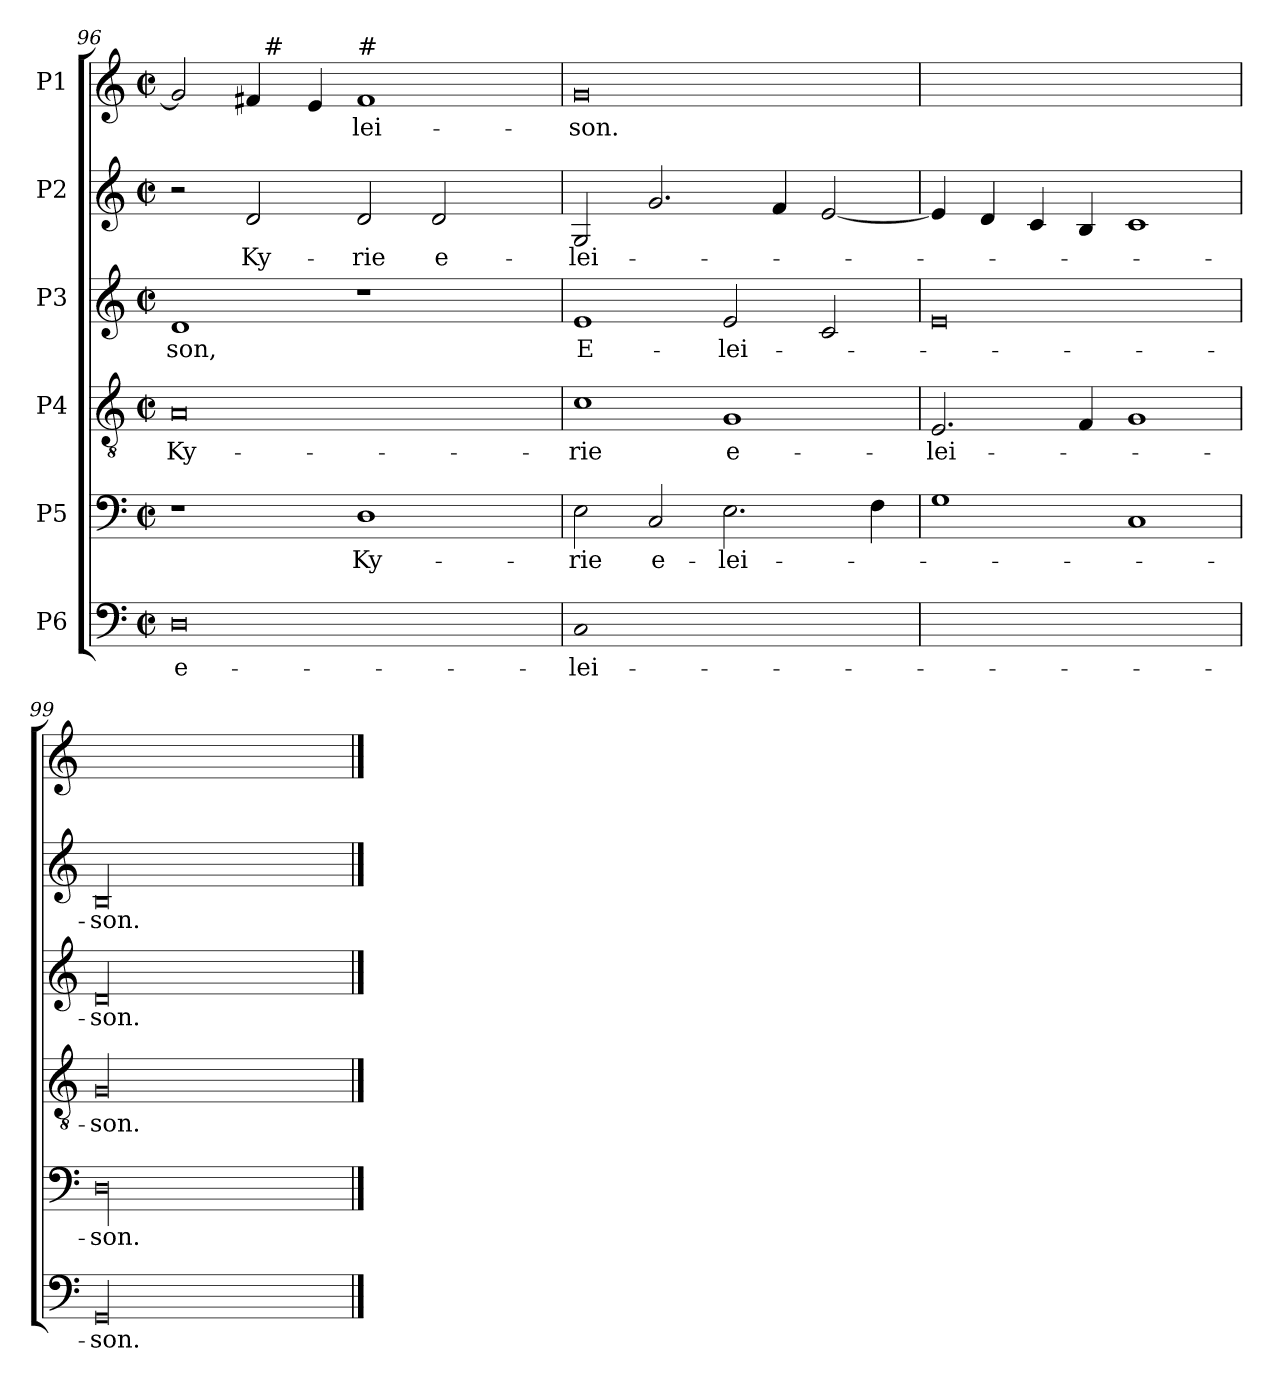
**kern	**text	**kern	**text	**kern	**text	**kern	**text	**kern	**text	**kern	**text
*part6	*part6	*part5	*part5	*part4	*part4	*part3	*part3	*part2	*part2	*part1	*part1
*staff6	*staff6	*staff5	*staff5	*staff4	*staff4	*staff3	*staff3	*staff2	*staff2	*staff1	*staff1
*I"P6	*	*I"P5	*	*I"P4	*	*I"P3	*	*I"P2	*	*I"P1	*
*clefF4	*	*clefF4	*	*clefGv2	*	*clefG2	*	*clefG2	*	*clefG2	*
*	*	*	*	*ITrd7c12	*	*	*	*	*	*	*
*k[]	*	*k[]	*	*k[]	*	*k[]	*	*k[]	*	*k[]	*
*C:	*	*C:	*	*C:	*	*C:	*	*C:	*	*C:	*
*M2/2	*	*M2/2	*	*M2/2	*	*M2/2	*	*M2/2	*	*M2/2	*
*met(c|)	*	*met(c|)	*	*met(c|)	*	*met(c|)	*	*met(c|)	*	*met(c|)	*
=96	=96	=96	=96	=96	=96	=96	=96	=96	=96	=96	=96
!	!LO:LY:b:color=#000000	!	!	!	!	!	!	!	!	!	!
!	!	!	!	!	!LO:LY:b:color=#000000	!	!	!	!	!	!
!	!	!	!	!	!	!	!LO:LY:b:color=#000000	!	!	!	!
*	*	*	*	*	*	*	*	*	*	*^	*
0Di	e-	1r	.	0AAi	Ky-	1di	-son,	2r	.	2gi/]	2ryy	.
!	!	!	!	!	!	!	!	!	!LO:LY:b:color=#000000	!	!	!
.	.	.	.	.	.	.	.	2di/	Ky-	4f#i/	32ryy	.
.	.	.	.	.	.	.	.	.	.	.	256ryy	.
!	!	!	!	!	!	!	!	!	!	!	!LO:TX:a:t=#	!
.	.	.	.	.	.	.	.	.	.	.	1ryy	.
.	.	.	.	.	.	.	.	.	.	4ei/	.	.
!	!	!	!LO:LY:b:color=#000000	!	!	!	!	!	!	!	!	!
!	!	!	!	!	!	!	!	!	!LO:LY:b:color=#000000	!	!	!
!	!	!	!	!	!	!	!	!	!	!LO:TX:a:t=#	!	!
!	!	!	!	!	!	!	!	!	!	!	!	!LO:LY:b:color=#000000
.	.	1Di	Ky-	.	.	1r	.	2di/	-rie	1f#i	.	-lei-
!	!	!	!	!	!	!	!	!	!LO:LY:b:color=#000000	!	!	!
.	.	.	.	.	.	.	.	2di/	e-	.	.	.
.	.	.	.	.	.	.	.	.	.	.	4ryy	.
.	.	.	.	.	.	.	.	.	.	.	8ryy	.
.	.	.	.	.	.	.	.	.	.	.	16ryy	.
.	.	.	.	.	.	.	.	.	.	.	64..ryy	.
=97	=97	=97	=97	=97	=97	=97	=97	=97	=97	=97	=97	=97
!LO:N:head=open	!	!	!	!	!	!	!	!	!	!	!	!
*	*	*	*	*	*	*	*	*	*	*v	*v	*
*	*	*	*	*	*	*	*	*	*	*^	*
!	!LO:LY:b:color=#000000	!	!	!	!	!	!	!	!	!	!	!
*	*	*	*	*	*	*	*	*	*	*v	*v	*
*	*	*	*	*	*	*	*	*	*	*^	*
!	!	!	!LO:LY:b:color=#000000	!	!	!	!	!	!	!	!	!
*	*	*	*	*	*	*	*	*	*	*v	*v	*
*	*	*	*	*	*	*	*	*	*	*^	*
!	!	!	!	!	!LO:LY:b:color=#000000	!	!	!	!	!	!	!
*	*	*	*	*	*	*	*	*	*	*v	*v	*
*	*	*	*	*	*	*	*	*	*	*^	*
!	!	!	!	!	!	!	!LO:LY:b:color=#000000	!	!	!	!	!
*	*	*	*	*	*	*	*	*	*	*v	*v	*
*	*	*	*	*	*	*	*	*	*	*^	*
!	!	!	!	!	!	!	!	!	!LO:LY:b:color=#000000	!LO:N:head=open	!	!
*	*	*	*	*	*	*	*	*	*	*v	*v	*
*	*	*	*	*	*	*	*	*	*	*^	*
!	!	!	!	!	!	!	!	!	!	!	!	!LO:LY:b:color=#000000
*	*	*	*	*	*	*	*	*	*	*v	*v	*
0Ci	-lei-	2Ei\	-rie	1Ci	-rie	1ei	E-	2Gi/	-lei-	0gi	-son.
!	!	!	!LO:LY:b:color=#000000	!	!	!	!	!	!	!	!
.	.	2Ci/	e-	.	.	.	.	2.gi/	.	.	.
!	!	!	!LO:LY:b:color=#000000	!	!	!	!	!	!	!	!
!	!	!	!	!	!LO:LY:b:color=#000000	!	!	!	!	!	!
!	!	!	!	!	!	!	!LO:LY:b:color=#000000	!	!	!	!
.	.	2.Ei\	-lei-	1GGi	e-	2ei/	-lei-	.	.	.	.
.	.	.	.	.	.	.	.	4fi/	.	.	.
.	.	.	.	.	.	2ci/	.	[2ei/	.	.	.
.	.	4Fi\	.	.	.	.	.	.	.	.	.
=98	=98	=98	=98	=98	=98	=98	=98	=98	=98	=98	=98
!	!	!	!	!	!LO:LY:b:color=#000000	!	!	!	!	!	!
0Ciyy	.	1Gi	.	2.EEi/	-lei-	0ei	.	4ei/]	.	0giyy	.
.	.	.	.	.	.	.	.	4di/	.	.	.
.	.	.	.	.	.	.	.	4ci/	.	.	.
.	.	.	.	4FFi/	.	.	.	4Bi/	.	.	.
.	.	1Ci	.	1GGi	.	.	.	1ci	.	.	.
=99	=99	=99	=99	=99	=99	=99	=99	=99	=99	=99	=99
!	!LO:LY:b:color=#000000	!	!	!	!	!	!	!	!	!	!
!	!	!	!LO:LY:b:color=#000000	!	!	!	!	!	!	!	!
!	!	!	!	!	!LO:LY:b:color=#000000	!	!	!	!	!	!
!	!	!	!	!	!	!	!LO:LY:b:color=#000000	!	!	!	!
!	!	!	!	!	!	!	!	!	!LO:LY:b:color=#000000	!	!
00GGi	-son.	00Di	-son.	00GGi	-son.	00di	-son.	00Bi	-son.	00giyy	.
==	==	==	==	==	==	==	==	==	==	==	==
*-	*-	*-	*-	*-	*-	*-	*-	*-	*-	*-	*-
